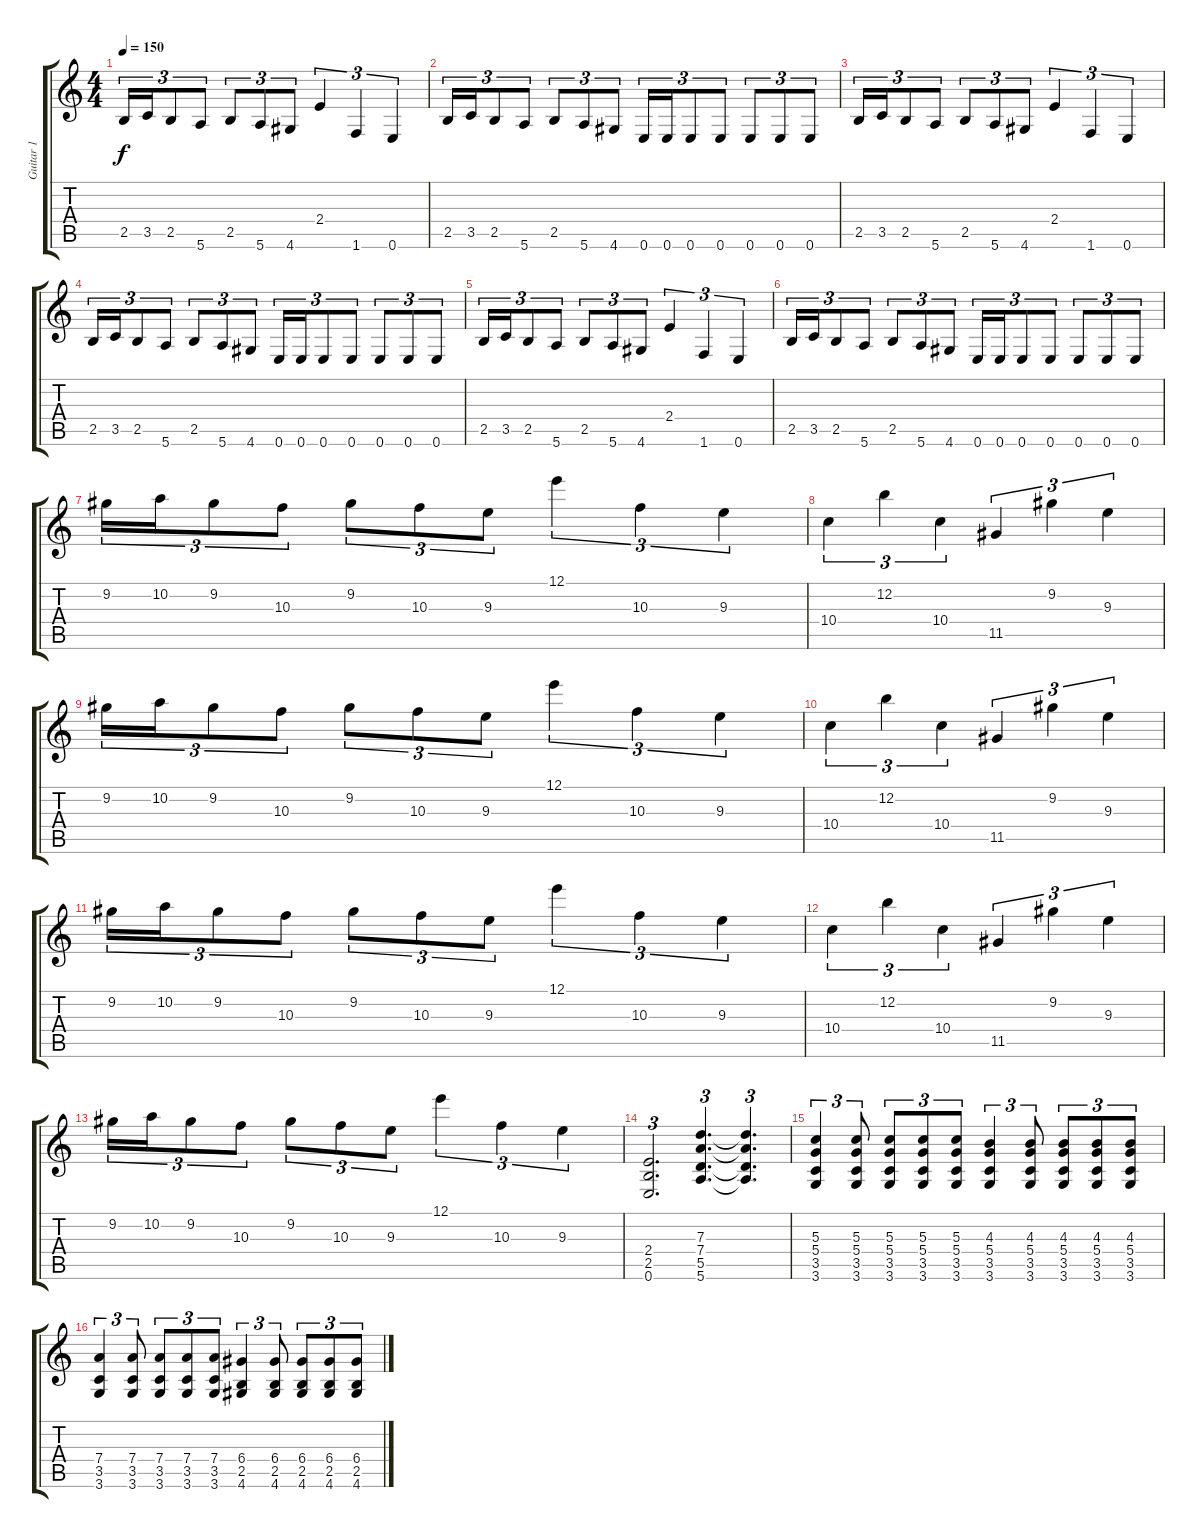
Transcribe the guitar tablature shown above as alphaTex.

\track ("Guitar 1" "Guitar 1") {instrument overdrivenguitar}
\staff {score tabs}
\tuning (E4 B3 G3 D3 A2 E2) {hide}
\ts (4 4)
\tempo 150
\clef g2
\ks c
2.5.16{tu (3 2) dy f} 3.5.16{tu (3 2)} 2.5.8{tu (3 2)} 5.6.8{tu (3 2)} 2.5.8{tu (3 2)} 5.6.8{tu (3 2)} 4.6.8{tu (3 2)} 2.4.4{tu (3 2)} 1.6.4{tu (3 2)} 0.6.4{tu (3 2)} |
2.5.16{tu (3 2)} 3.5.16{tu (3 2)} 2.5.8{tu (3 2)} 5.6.8{tu (3 2)} 2.5.8{tu (3 2)} 5.6.8{tu (3 2)} 4.6.8{tu (3 2)} 0.6.16{tu (3 2)} 0.6.16{tu (3 2)} 0.6.8{tu (3 2)} 0.6.8{tu (3 2)} 0.6.8{tu (3 2)} 0.6.8{tu (3 2)} 0.6.8{tu (3 2)} |
2.5.16{tu (3 2)} 3.5.16{tu (3 2)} 2.5.8{tu (3 2)} 5.6.8{tu (3 2)} 2.5.8{tu (3 2)} 5.6.8{tu (3 2)} 4.6.8{tu (3 2)} 2.4.4{tu (3 2)} 1.6.4{tu (3 2)} 0.6.4{tu (3 2)} |
2.5.16{tu (3 2)} 3.5.16{tu (3 2)} 2.5.8{tu (3 2)} 5.6.8{tu (3 2)} 2.5.8{tu (3 2)} 5.6.8{tu (3 2)} 4.6.8{tu (3 2)} 0.6.16{tu (3 2)} 0.6.16{tu (3 2)} 0.6.8{tu (3 2)} 0.6.8{tu (3 2)} 0.6.8{tu (3 2)} 0.6.8{tu (3 2)} 0.6.8{tu (3 2)} |
2.5.16{tu (3 2)} 3.5.16{tu (3 2)} 2.5.8{tu (3 2)} 5.6.8{tu (3 2)} 2.5.8{tu (3 2)} 5.6.8{tu (3 2)} 4.6.8{tu (3 2)} 2.4.4{tu (3 2)} 1.6.4{tu (3 2)} 0.6.4{tu (3 2)} |
2.5.16{tu (3 2)} 3.5.16{tu (3 2)} 2.5.8{tu (3 2)} 5.6.8{tu (3 2)} 2.5.8{tu (3 2)} 5.6.8{tu (3 2)} 4.6.8{tu (3 2)} 0.6.16{tu (3 2)} 0.6.16{tu (3 2)} 0.6.8{tu (3 2)} 0.6.8{tu (3 2)} 0.6.8{tu (3 2)} 0.6.8{tu (3 2)} 0.6.8{tu (3 2)} |
9.2.16{tu (3 2)} 10.2.16{tu (3 2)} 9.2.8{tu (3 2)} 10.3.8{tu (3 2)} 9.2.8{tu (3 2)} 10.3.8{tu (3 2)} 9.3.8{tu (3 2)} 12.1.4{tu (3 2)} 10.3.4{tu (3 2)} 9.3.4{tu (3 2)} |
10.4.4{tu (3 2)} 12.2.4{tu (3 2)} 10.4.4{tu (3 2)} 11.5.4{tu (3 2)} 9.2.4{tu (3 2)} 9.3.4{tu (3 2)} |
9.2.16{tu (3 2)} 10.2.16{tu (3 2)} 9.2.8{tu (3 2)} 10.3.8{tu (3 2)} 9.2.8{tu (3 2)} 10.3.8{tu (3 2)} 9.3.8{tu (3 2)} 12.1.4{tu (3 2)} 10.3.4{tu (3 2)} 9.3.4{tu (3 2)} |
10.4.4{tu (3 2)} 12.2.4{tu (3 2)} 10.4.4{tu (3 2)} 11.5.4{tu (3 2)} 9.2.4{tu (3 2)} 9.3.4{tu (3 2)} |
9.2.16{tu (3 2)} 10.2.16{tu (3 2)} 9.2.8{tu (3 2)} 10.3.8{tu (3 2)} 9.2.8{tu (3 2)} 10.3.8{tu (3 2)} 9.3.8{tu (3 2)} 12.1.4{tu (3 2)} 10.3.4{tu (3 2)} 9.3.4{tu (3 2)} |
10.4.4{tu (3 2)} 12.2.4{tu (3 2)} 10.4.4{tu (3 2)} 11.5.4{tu (3 2)} 9.2.4{tu (3 2)} 9.3.4{tu (3 2)} |
9.2.16{tu (3 2)} 10.2.16{tu (3 2)} 9.2.8{tu (3 2)} 10.3.8{tu (3 2)} 9.2.8{tu (3 2)} 10.3.8{tu (3 2)} 9.3.8{tu (3 2)} 12.1.4{tu (3 2)} 10.3.4{tu (3 2)} 9.3.4{tu (3 2)} |
(2.4 2.5 0.6).2{d tu (3 2)} (7.3 7.4 5.5 5.6).4{d tu (3 2)} (7.3{t} 7.4{t} 5.5{t} 5.6{t}).4{d tu (3 2)} |
(5.3 5.4 3.5 3.6).4{tu (3 2)} (5.3 5.4 3.5 3.6).8{tu (3 2)} (5.3 5.4 3.5 3.6).8{tu (3 2)} (5.3 5.4 3.5 3.6).8{tu (3 2)} (5.3 5.4 3.5 3.6).8{tu (3 2)} (4.3 5.4 3.5 3.6).4{tu (3 2)} (4.3 5.4 3.5 3.6).8{tu (3 2)} (4.3 5.4 3.5 3.6).8{tu (3 2)} (4.3 5.4 3.5 3.6).8{tu (3 2)} (4.3 5.4 3.5 3.6).8{tu (3 2)} |
(7.4 3.5 3.6).4{tu (3 2)} (7.4 3.5 3.6).8{tu (3 2)} (7.4 3.5 3.6).8{tu (3 2)} (7.4 3.5 3.6).8{tu (3 2)} (7.4 3.5 3.6).8{tu (3 2)} (6.4 2.5 4.6).4{tu (3 2)} (6.4 2.5 4.6).8{tu (3 2)} (6.4 2.5 4.6).8{tu (3 2)} (6.4 2.5 4.6).8{tu (3 2)} (6.4 2.5 4.6).8{tu (3 2)}
